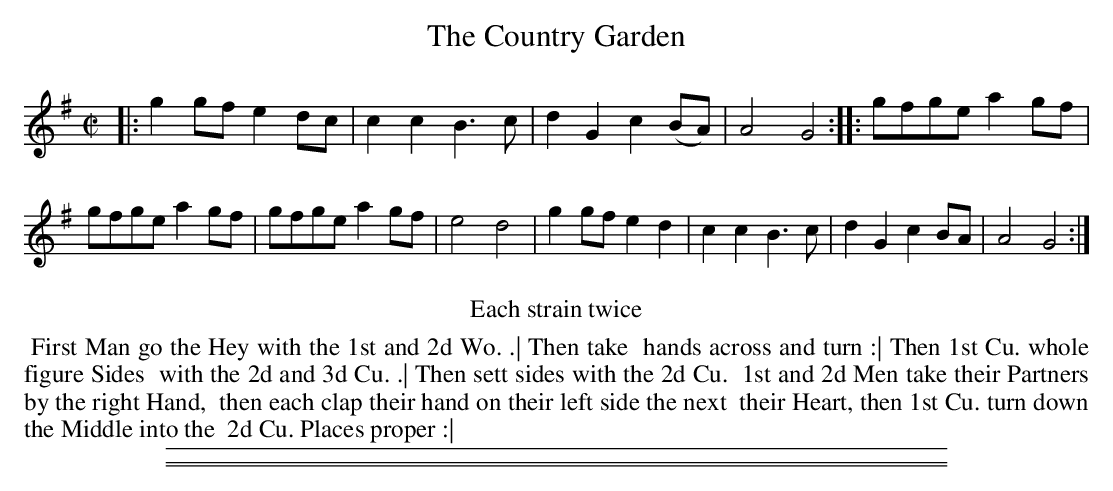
X:1
T: The Country Garden
M: C|
L: 1/8
K: G
|:\
g2gf e2dc | c2c2 B3c | d2G2 c2(BA) | A4 G4 :|\
|:\
gfge a2gf | gfge  a2gf | gfge a2gf | e4 d4 |\
g2gf e2d2 | c2c2 B3c | d2G2 c2BA | A4 G4 :|
